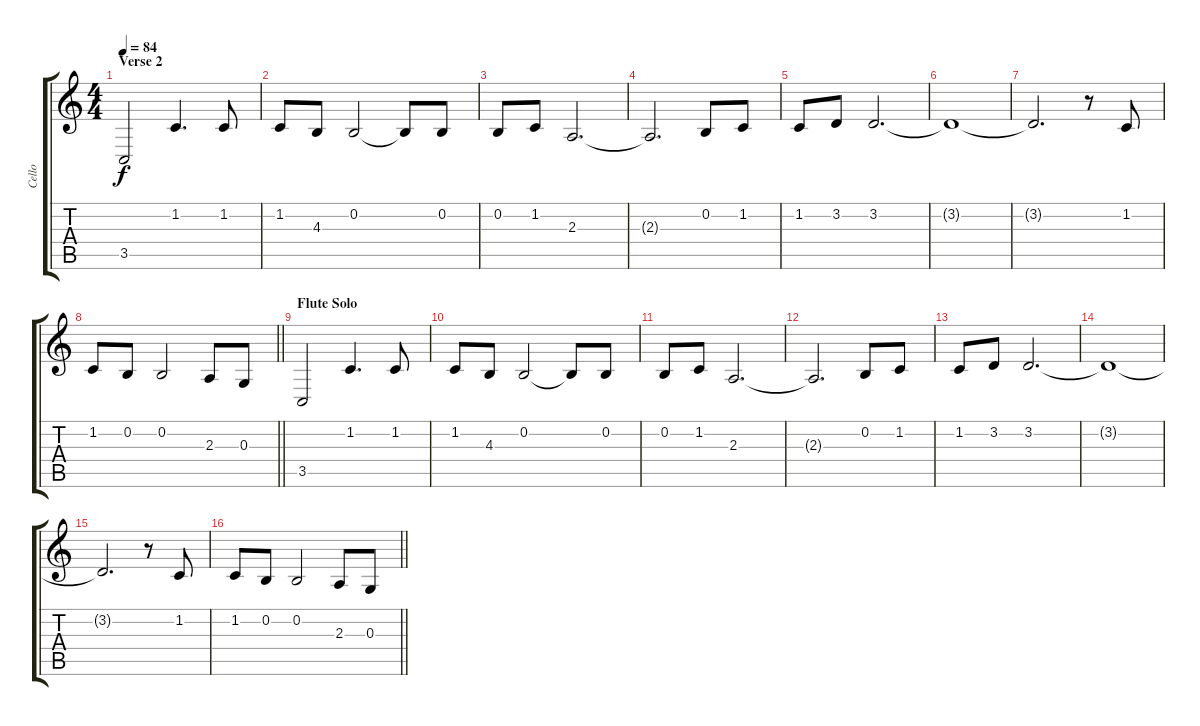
\track ("Cello" "Cello") {instrument cello}
\staff {score tabs}
\tuning (E4 B3 G3 D3 A2 E2) {hide}
\ts (4 4)
\section ("" "Verse 2")
\tempo 84
\clef g2
\ks c
3.5.2{dy f} 1.2.4{d} 1.2.8 |
1.2.8 4.3.8 0.2.2 0.2{t}.8 0.2.8 |
0.2.8 1.2.8 2.3.2{d} |
2.3{t}.2{d} 0.2.8 1.2.8 |
1.2.8 3.2.8 3.2.2{d} |
3.2{t}.1 |
3.2{t}.2{d} r.8 1.2.8 |
\barLineRight lightlight
1.2.8 0.2.8 0.2.2 2.3.8 0.3.8 |
\section ("" "Flute Solo")
3.5.2{volume 5} 1.2.4{d} 1.2.8 |
1.2.8 4.3.8 0.2.2 0.2{t}.8 0.2.8 |
0.2.8 1.2.8 2.3.2{d} |
2.3{t}.2{d} 0.2.8{volume 8} 1.2.8 |
1.2.8 3.2.8 3.2.2{d} |
3.2{t}.1{volume 5} |
3.2{t}.2{d} r.8 1.2.8{volume 8} |
\barLineRight lightlight
1.2.8 0.2.8 0.2.2 2.3.8 0.3.8
